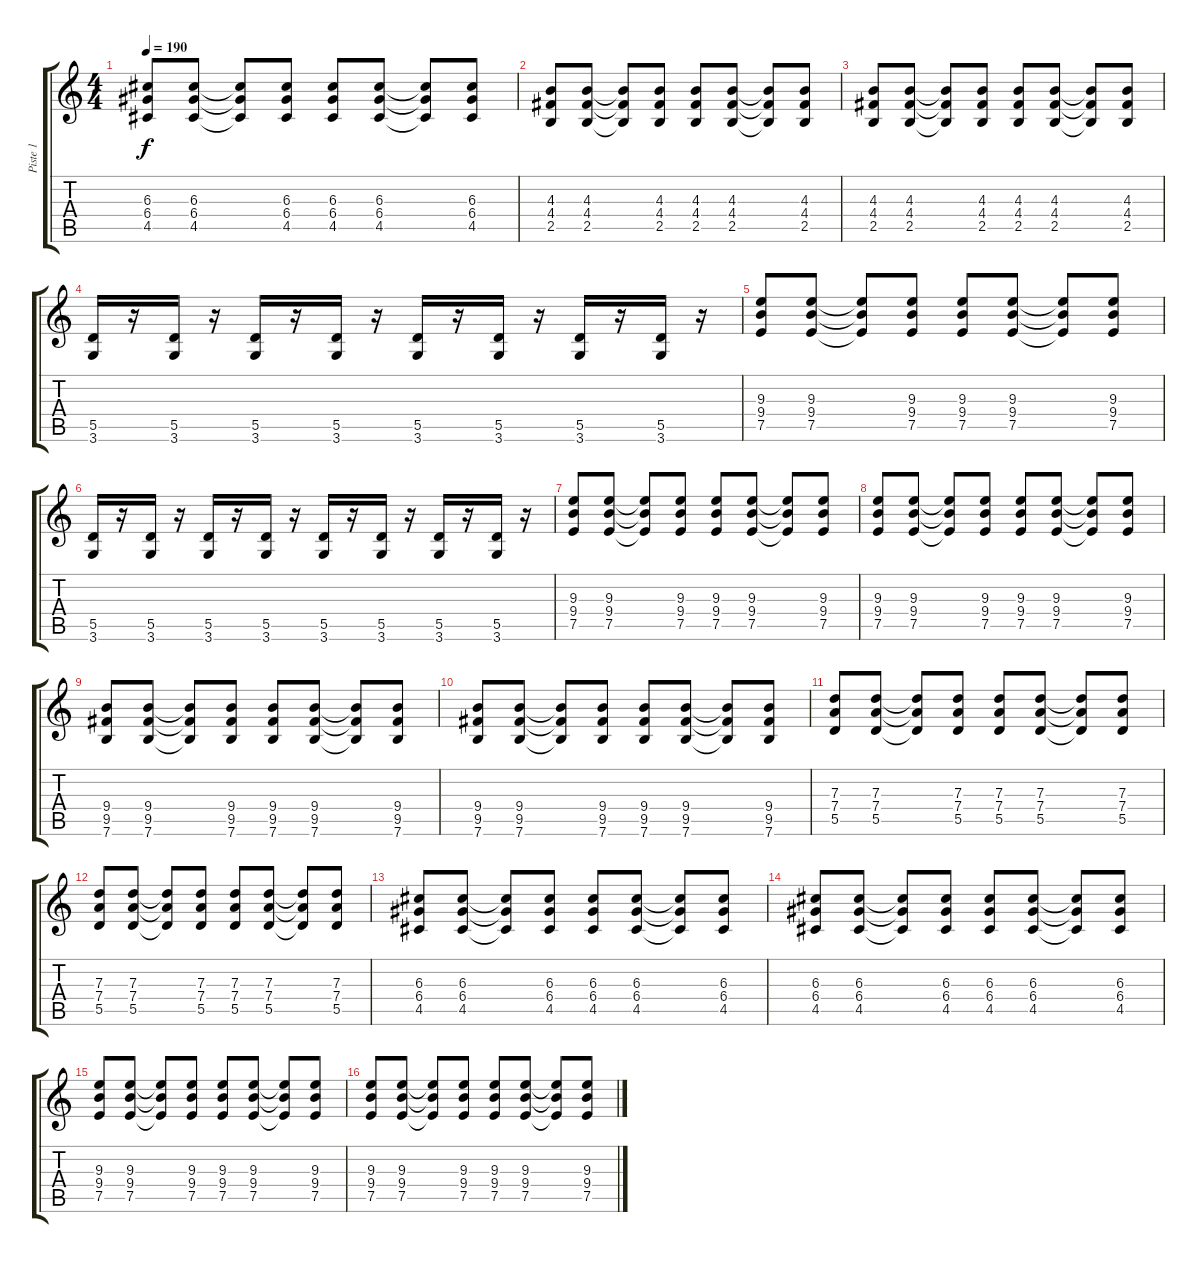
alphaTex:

\track ("Piste 1" "Piste 1") {instrument overdrivenguitar}
\staff {score tabs}
\tuning (E4 B3 G3 D3 A2 E2) {hide}
\ts (4 4)
\tempo 190
\clef g2
\ks c
(6.3 6.4 4.5).8{dy f} (6.3 6.4 4.5).8 (6.3{t} 6.4{t} 4.5{t}).8 (6.3 6.4 4.5).8 (6.3 6.4 4.5).8 (6.3 6.4 4.5).8 (6.3{t} 6.4{t} 4.5{t}).8 (6.3 6.4 4.5).8 |
(4.3 4.4 2.5).8 (4.3 4.4 2.5).8 (4.3{t} 4.4{t} 2.5{t}).8 (4.3 4.4 2.5).8 (4.3 4.4 2.5).8 (4.3 4.4 2.5).8 (4.3{t} 4.4{t} 2.5{t}).8 (4.3 4.4 2.5).8 |
(4.3 4.4 2.5).8 (4.3 4.4 2.5).8 (4.3{t} 4.4{t} 2.5{t}).8 (4.3 4.4 2.5).8 (4.3 4.4 2.5).8 (4.3 4.4 2.5).8 (4.3{t} 4.4{t} 2.5{t}).8 (4.3 4.4 2.5).8 |
(5.5 3.6).16 r.16 (5.5 3.6).16 r.16 (5.5 3.6).16 r.16 (5.5 3.6).16 r.16 (5.5 3.6).16 r.16 (5.5 3.6).16 r.16 (5.5 3.6).16 r.16 (5.5 3.6).16 r.16 |
(9.3 9.4 7.5).8 (9.3 9.4 7.5).8 (9.3{t} 9.4{t} 7.5{t}).8 (9.3 9.4 7.5).8 (9.3 9.4 7.5).8 (9.3 9.4 7.5).8 (9.3{t} 9.4{t} 7.5{t}).8 (9.3 9.4 7.5).8 |
(5.5 3.6).16 r.16 (5.5 3.6).16 r.16 (5.5 3.6).16 r.16 (5.5 3.6).16 r.16 (5.5 3.6).16 r.16 (5.5 3.6).16 r.16 (5.5 3.6).16 r.16 (5.5 3.6).16 r.16 |
(9.3 9.4 7.5).8 (9.3 9.4 7.5).8 (9.3{t} 9.4{t} 7.5{t}).8 (9.3 9.4 7.5).8 (9.3 9.4 7.5).8 (9.3 9.4 7.5).8 (9.3{t} 9.4{t} 7.5{t}).8 (9.3 9.4 7.5).8 |
(9.3 9.4 7.5).8 (9.3 9.4 7.5).8 (9.3{t} 9.4{t} 7.5{t}).8 (9.3 9.4 7.5).8 (9.3 9.4 7.5).8 (9.3 9.4 7.5).8 (9.3{t} 9.4{t} 7.5{t}).8 (9.3 9.4 7.5).8 |
(9.4 9.5 7.6).8 (9.4 9.5 7.6).8 (9.4{t} 9.5{t} 7.6{t}).8 (9.4 9.5 7.6).8 (9.4 9.5 7.6).8 (9.4 9.5 7.6).8 (9.4{t} 9.5{t} 7.6{t}).8 (9.4 9.5 7.6).8 |
(9.4 9.5 7.6).8 (9.4 9.5 7.6).8 (9.4{t} 9.5{t} 7.6{t}).8 (9.4 9.5 7.6).8 (9.4 9.5 7.6).8 (9.4 9.5 7.6).8 (9.4{t} 9.5{t} 7.6{t}).8 (9.4 9.5 7.6).8 |
(7.3 7.4 5.5).8 (7.3 7.4 5.5).8 (7.3{t} 7.4{t} 5.5{t}).8 (7.3 7.4 5.5).8 (7.3 7.4 5.5).8 (7.3 7.4 5.5).8 (7.3{t} 7.4{t} 5.5{t}).8 (7.3 7.4 5.5).8 |
(7.3 7.4 5.5).8 (7.3 7.4 5.5).8 (7.3{t} 7.4{t} 5.5{t}).8 (7.3 7.4 5.5).8 (7.3 7.4 5.5).8 (7.3 7.4 5.5).8 (7.3{t} 7.4{t} 5.5{t}).8 (7.3 7.4 5.5).8 |
(6.3 6.4 4.5).8 (6.3 6.4 4.5).8 (6.3{t} 6.4{t} 4.5{t}).8 (6.3 6.4 4.5).8 (6.3 6.4 4.5).8 (6.3 6.4 4.5).8 (6.3{t} 6.4{t} 4.5{t}).8 (6.3 6.4 4.5).8 |
(6.3 6.4 4.5).8 (6.3 6.4 4.5).8 (6.3{t} 6.4{t} 4.5{t}).8 (6.3 6.4 4.5).8 (6.3 6.4 4.5).8 (6.3 6.4 4.5).8 (6.3{t} 6.4{t} 4.5{t}).8 (6.3 6.4 4.5).8 |
(9.3 9.4 7.5).8 (9.3 9.4 7.5).8 (9.3{t} 9.4{t} 7.5{t}).8 (9.3 9.4 7.5).8 (9.3 9.4 7.5).8 (9.3 9.4 7.5).8 (9.3{t} 9.4{t} 7.5{t}).8 (9.3 9.4 7.5).8 |
(9.3 9.4 7.5).8 (9.3 9.4 7.5).8 (9.3{t} 9.4{t} 7.5{t}).8 (9.3 9.4 7.5).8 (9.3 9.4 7.5).8 (9.3 9.4 7.5).8 (9.3{t} 9.4{t} 7.5{t}).8 (9.3 9.4 7.5).8
